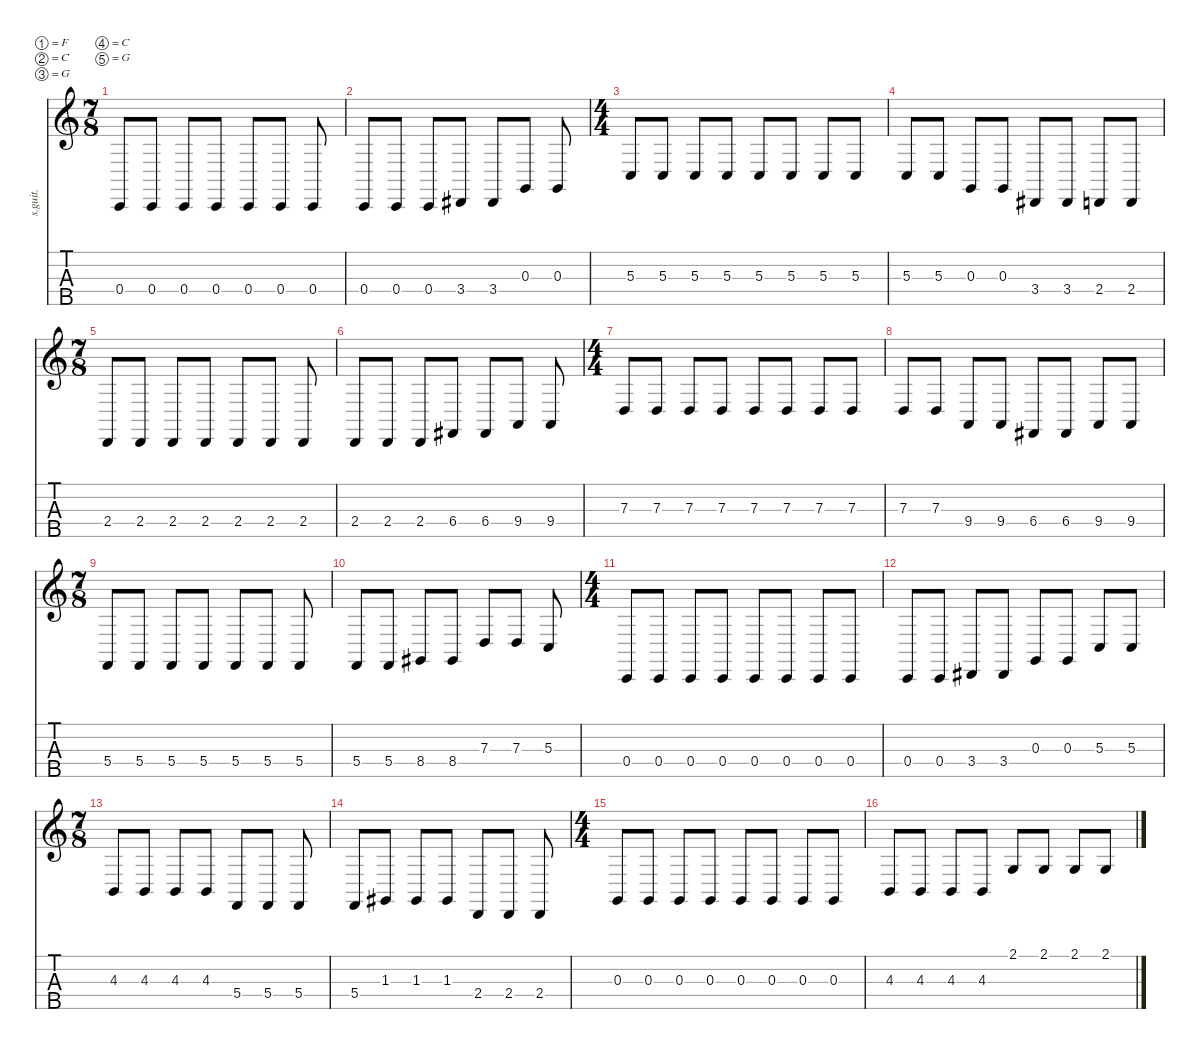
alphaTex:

\defaultSystemsLayout 4
\hideDynamics
\bracketExtendMode nobrackets
\track ("Adam \"Nolly\" Getgood" "s.guit.") {instrument electricbassfinger}
\staff {score tabs}
\tuning (F2 C2 G1 C1 G0)
\ts (7 8)
\beaming (8 2 2 2 2)
\tempo (213 hide)
\clef g2
\ks c
0.4.8{lyrics (0 "") lyrics (1 "") lyrics (2 "") lyrics (3 "") lyrics (4 "") dy f} 0.4.8{lyrics (0 "") lyrics (1 "") lyrics (2 "") lyrics (3 "") lyrics (4 "")} 0.4.8{lyrics (0 "") lyrics (1 "") lyrics (2 "") lyrics (3 "") lyrics (4 "")} 0.4.8{lyrics (0 "") lyrics (1 "") lyrics (2 "") lyrics (3 "") lyrics (4 "")} 0.4.8{lyrics (0 "") lyrics (1 "") lyrics (2 "") lyrics (3 "") lyrics (4 "")} 0.4.8{lyrics (0 "") lyrics (1 "") lyrics (2 "") lyrics (3 "") lyrics (4 "")} 0.4.8{lyrics (0 "") lyrics (1 "") lyrics (2 "") lyrics (3 "") lyrics (4 "")} |
0.4.8{lyrics (0 "") lyrics (1 "") lyrics (2 "") lyrics (3 "") lyrics (4 "")} 0.4.8{lyrics (0 "") lyrics (1 "") lyrics (2 "") lyrics (3 "") lyrics (4 "")} 0.4.8{lyrics (0 "") lyrics (1 "") lyrics (2 "") lyrics (3 "") lyrics (4 "")} 3.4{acc #}.8{lyrics (0 "") lyrics (1 "") lyrics (2 "") lyrics (3 "") lyrics (4 "")} 3.4{acc #}.8{lyrics (0 "") lyrics (1 "") lyrics (2 "") lyrics (3 "") lyrics (4 "")} 0.3.8{lyrics (0 "") lyrics (1 "") lyrics (2 "") lyrics (3 "") lyrics (4 "")} 0.3.8{lyrics (0 "") lyrics (1 "") lyrics (2 "") lyrics (3 "") lyrics (4 "")} |
\ts (4 4)
\beaming (8 2 2 2 2)
5.3.8{lyrics (0 "") lyrics (1 "") lyrics (2 "") lyrics (3 "") lyrics (4 "")} 5.3.8{lyrics (0 "") lyrics (1 "") lyrics (2 "") lyrics (3 "") lyrics (4 "")} 5.3.8{lyrics (0 "") lyrics (1 "") lyrics (2 "") lyrics (3 "") lyrics (4 "")} 5.3.8{lyrics (0 "") lyrics (1 "") lyrics (2 "") lyrics (3 "") lyrics (4 "")} 5.3.8{lyrics (0 "") lyrics (1 "") lyrics (2 "") lyrics (3 "") lyrics (4 "")} 5.3.8{lyrics (0 "") lyrics (1 "") lyrics (2 "") lyrics (3 "") lyrics (4 "")} 5.3.8{lyrics (0 "") lyrics (1 "") lyrics (2 "") lyrics (3 "") lyrics (4 "")} 5.3.8{lyrics (0 "") lyrics (1 "") lyrics (2 "") lyrics (3 "") lyrics (4 "")} |
5.3.8{lyrics (0 "") lyrics (1 "") lyrics (2 "") lyrics (3 "") lyrics (4 "")} 5.3.8{lyrics (0 "") lyrics (1 "") lyrics (2 "") lyrics (3 "") lyrics (4 "")} 0.3.8{lyrics (0 "") lyrics (1 "") lyrics (2 "") lyrics (3 "") lyrics (4 "")} 0.3.8{lyrics (0 "") lyrics (1 "") lyrics (2 "") lyrics (3 "") lyrics (4 "")} 3.4{acc #}.8{lyrics (0 "") lyrics (1 "") lyrics (2 "") lyrics (3 "") lyrics (4 "")} 3.4{acc #}.8{lyrics (0 "") lyrics (1 "") lyrics (2 "") lyrics (3 "") lyrics (4 "")} 2.4.8{lyrics (0 "") lyrics (1 "") lyrics (2 "") lyrics (3 "") lyrics (4 "")} 2.4.8{lyrics (0 "") lyrics (1 "") lyrics (2 "") lyrics (3 "") lyrics (4 "")} |
\ts (7 8)
\beaming (8 2 2 2 2)
2.4.8{lyrics (0 "") lyrics (1 "") lyrics (2 "") lyrics (3 "") lyrics (4 "") dy mf} 2.4.8{lyrics (0 "") lyrics (1 "") lyrics (2 "") lyrics (3 "") lyrics (4 "")} 2.4.8{lyrics (0 "") lyrics (1 "") lyrics (2 "") lyrics (3 "") lyrics (4 "")} 2.4.8{lyrics (0 "") lyrics (1 "") lyrics (2 "") lyrics (3 "") lyrics (4 "")} 2.4.8{lyrics (0 "") lyrics (1 "") lyrics (2 "") lyrics (3 "") lyrics (4 "")} 2.4.8{lyrics (0 "") lyrics (1 "") lyrics (2 "") lyrics (3 "") lyrics (4 "")} 2.4.8{lyrics (0 "") lyrics (1 "") lyrics (2 "") lyrics (3 "") lyrics (4 "")} |
2.4.8{lyrics (0 "") lyrics (1 "") lyrics (2 "") lyrics (3 "") lyrics (4 "")} 2.4.8{lyrics (0 "") lyrics (1 "") lyrics (2 "") lyrics (3 "") lyrics (4 "")} 2.4.8{lyrics (0 "") lyrics (1 "") lyrics (2 "") lyrics (3 "") lyrics (4 "")} 6.4{acc #}.8{lyrics (0 "") lyrics (1 "") lyrics (2 "") lyrics (3 "") lyrics (4 "")} 6.4{acc #}.8{lyrics (0 "") lyrics (1 "") lyrics (2 "") lyrics (3 "") lyrics (4 "")} 9.4.8{lyrics (0 "") lyrics (1 "") lyrics (2 "") lyrics (3 "") lyrics (4 "")} 9.4.8{lyrics (0 "") lyrics (1 "") lyrics (2 "") lyrics (3 "") lyrics (4 "")} |
\ts (4 4)
\beaming (8 2 2 2 2)
7.3.8{lyrics (0 "") lyrics (1 "") lyrics (2 "") lyrics (3 "") lyrics (4 "")} 7.3.8{lyrics (0 "") lyrics (1 "") lyrics (2 "") lyrics (3 "") lyrics (4 "")} 7.3.8{lyrics (0 "") lyrics (1 "") lyrics (2 "") lyrics (3 "") lyrics (4 "")} 7.3.8{lyrics (0 "") lyrics (1 "") lyrics (2 "") lyrics (3 "") lyrics (4 "")} 7.3.8{lyrics (0 "") lyrics (1 "") lyrics (2 "") lyrics (3 "") lyrics (4 "")} 7.3.8{lyrics (0 "") lyrics (1 "") lyrics (2 "") lyrics (3 "") lyrics (4 "")} 7.3.8{lyrics (0 "") lyrics (1 "") lyrics (2 "") lyrics (3 "") lyrics (4 "")} 7.3.8{lyrics (0 "") lyrics (1 "") lyrics (2 "") lyrics (3 "") lyrics (4 "")} |
7.3.8{lyrics (0 "") lyrics (1 "") lyrics (2 "") lyrics (3 "") lyrics (4 "")} 7.3.8{lyrics (0 "") lyrics (1 "") lyrics (2 "") lyrics (3 "") lyrics (4 "")} 9.4.8{lyrics (0 "") lyrics (1 "") lyrics (2 "") lyrics (3 "") lyrics (4 "")} 9.4.8{lyrics (0 "") lyrics (1 "") lyrics (2 "") lyrics (3 "") lyrics (4 "")} 6.4{acc #}.8{lyrics (0 "") lyrics (1 "") lyrics (2 "") lyrics (3 "") lyrics (4 "")} 6.4{acc #}.8{lyrics (0 "") lyrics (1 "") lyrics (2 "") lyrics (3 "") lyrics (4 "")} 9.4.8{lyrics (0 "") lyrics (1 "") lyrics (2 "") lyrics (3 "") lyrics (4 "")} 9.4.8{lyrics (0 "") lyrics (1 "") lyrics (2 "") lyrics (3 "") lyrics (4 "")} |
\ts (7 8)
\beaming (8 2 2 2 2)
5.4.8{lyrics (0 "") lyrics (1 "") lyrics (2 "") lyrics (3 "") lyrics (4 "")} 5.4.8{lyrics (0 "") lyrics (1 "") lyrics (2 "") lyrics (3 "") lyrics (4 "")} 5.4.8{lyrics (0 "") lyrics (1 "") lyrics (2 "") lyrics (3 "") lyrics (4 "")} 5.4.8{lyrics (0 "") lyrics (1 "") lyrics (2 "") lyrics (3 "") lyrics (4 "")} 5.4.8{lyrics (0 "") lyrics (1 "") lyrics (2 "") lyrics (3 "") lyrics (4 "")} 5.4.8{lyrics (0 "") lyrics (1 "") lyrics (2 "") lyrics (3 "") lyrics (4 "")} 5.4.8{lyrics (0 "") lyrics (1 "") lyrics (2 "") lyrics (3 "") lyrics (4 "")} |
5.4.8{lyrics (0 "") lyrics (1 "") lyrics (2 "") lyrics (3 "") lyrics (4 "")} 5.4.8{lyrics (0 "") lyrics (1 "") lyrics (2 "") lyrics (3 "") lyrics (4 "")} 8.4{acc #}.8{lyrics (0 "") lyrics (1 "") lyrics (2 "") lyrics (3 "") lyrics (4 "") dy f} 8.4{acc #}.8{lyrics (0 "") lyrics (1 "") lyrics (2 "") lyrics (3 "") lyrics (4 "") dy mf} 7.3.8{lyrics (0 "") lyrics (1 "") lyrics (2 "") lyrics (3 "") lyrics (4 "") dy f} 7.3.8{lyrics (0 "") lyrics (1 "") lyrics (2 "") lyrics (3 "") lyrics (4 "") dy mf} 5.3.8{lyrics (0 "") lyrics (1 "") lyrics (2 "") lyrics (3 "") lyrics (4 "") dy f} |
\ts (4 4)
\beaming (8 2 2 2 2)
0.4.8{lyrics (0 "") lyrics (1 "") lyrics (2 "") lyrics (3 "") lyrics (4 "") dy mf} 0.4.8{lyrics (0 "") lyrics (1 "") lyrics (2 "") lyrics (3 "") lyrics (4 "")} 0.4.8{lyrics (0 "") lyrics (1 "") lyrics (2 "") lyrics (3 "") lyrics (4 "")} 0.4.8{lyrics (0 "") lyrics (1 "") lyrics (2 "") lyrics (3 "") lyrics (4 "")} 0.4.8{lyrics (0 "") lyrics (1 "") lyrics (2 "") lyrics (3 "") lyrics (4 "")} 0.4.8{lyrics (0 "") lyrics (1 "") lyrics (2 "") lyrics (3 "") lyrics (4 "")} 0.4.8{lyrics (0 "") lyrics (1 "") lyrics (2 "") lyrics (3 "") lyrics (4 "")} 0.4.8{lyrics (0 "") lyrics (1 "") lyrics (2 "") lyrics (3 "") lyrics (4 "")} |
0.4.8{lyrics (0 "") lyrics (1 "") lyrics (2 "") lyrics (3 "") lyrics (4 "")} 0.4.8{lyrics (0 "") lyrics (1 "") lyrics (2 "") lyrics (3 "") lyrics (4 "")} 3.4{acc #}.8{lyrics (0 "") lyrics (1 "") lyrics (2 "") lyrics (3 "") lyrics (4 "")} 3.4{acc #}.8{lyrics (0 "") lyrics (1 "") lyrics (2 "") lyrics (3 "") lyrics (4 "")} 0.3.8{lyrics (0 "") lyrics (1 "") lyrics (2 "") lyrics (3 "") lyrics (4 "")} 0.3.8{lyrics (0 "") lyrics (1 "") lyrics (2 "") lyrics (3 "") lyrics (4 "")} 5.3.8{lyrics (0 "") lyrics (1 "") lyrics (2 "") lyrics (3 "") lyrics (4 "")} 5.3.8{lyrics (0 "") lyrics (1 "") lyrics (2 "") lyrics (3 "") lyrics (4 "")} |
\ts (7 8)
\beaming (8 2 2 2 2)
4.3.8{lyrics (0 "") lyrics (1 "") lyrics (2 "") lyrics (3 "") lyrics (4 "")} 4.3.8{lyrics (0 "") lyrics (1 "") lyrics (2 "") lyrics (3 "") lyrics (4 "")} 4.3.8{lyrics (0 "") lyrics (1 "") lyrics (2 "") lyrics (3 "") lyrics (4 "")} 4.3.8{lyrics (0 "") lyrics (1 "") lyrics (2 "") lyrics (3 "") lyrics (4 "")} 5.4.8{lyrics (0 "") lyrics (1 "") lyrics (2 "") lyrics (3 "") lyrics (4 "")} 5.4.8{lyrics (0 "") lyrics (1 "") lyrics (2 "") lyrics (3 "") lyrics (4 "")} 5.4.8{lyrics (0 "") lyrics (1 "") lyrics (2 "") lyrics (3 "") lyrics (4 "")} |
5.4.8{lyrics (0 "") lyrics (1 "") lyrics (2 "") lyrics (3 "") lyrics (4 "")} 1.3{acc #}.8{lyrics (0 "") lyrics (1 "") lyrics (2 "") lyrics (3 "") lyrics (4 "") dy f} 1.3{acc #}.8{lyrics (0 "") lyrics (1 "") lyrics (2 "") lyrics (3 "") lyrics (4 "")} 1.3{acc #}.8{lyrics (0 "") lyrics (1 "") lyrics (2 "") lyrics (3 "") lyrics (4 "")} 2.4.8{lyrics (0 "") lyrics (1 "") lyrics (2 "") lyrics (3 "") lyrics (4 "") dy mf} 2.4.8{lyrics (0 "") lyrics (1 "") lyrics (2 "") lyrics (3 "") lyrics (4 "")} 2.4.8{lyrics (0 "") lyrics (1 "") lyrics (2 "") lyrics (3 "") lyrics (4 "")} |
\ts (4 4)
\beaming (8 2 2 2 2)
0.3.8{lyrics (0 "") lyrics (1 "") lyrics (2 "") lyrics (3 "") lyrics (4 "")} 0.3.8{lyrics (0 "") lyrics (1 "") lyrics (2 "") lyrics (3 "") lyrics (4 "")} 0.3.8{lyrics (0 "") lyrics (1 "") lyrics (2 "") lyrics (3 "") lyrics (4 "")} 0.3.8{lyrics (0 "") lyrics (1 "") lyrics (2 "") lyrics (3 "") lyrics (4 "")} 0.3.8{lyrics (0 "") lyrics (1 "") lyrics (2 "") lyrics (3 "") lyrics (4 "")} 0.3.8{lyrics (0 "") lyrics (1 "") lyrics (2 "") lyrics (3 "") lyrics (4 "")} 0.3.8{lyrics (0 "") lyrics (1 "") lyrics (2 "") lyrics (3 "") lyrics (4 "")} 0.3.8{lyrics (0 "") lyrics (1 "") lyrics (2 "") lyrics (3 "") lyrics (4 "")} |
4.3.8{lyrics (0 "") lyrics (1 "") lyrics (2 "") lyrics (3 "") lyrics (4 "")} 4.3.8{lyrics (0 "") lyrics (1 "") lyrics (2 "") lyrics (3 "") lyrics (4 "")} 4.3.8{lyrics (0 "") lyrics (1 "") lyrics (2 "") lyrics (3 "") lyrics (4 "")} 4.3.8{lyrics (0 "") lyrics (1 "") lyrics (2 "") lyrics (3 "") lyrics (4 "")} 2.1.8{lyrics (0 "") lyrics (1 "") lyrics (2 "") lyrics (3 "") lyrics (4 "")} 2.1.8{lyrics (0 "") lyrics (1 "") lyrics (2 "") lyrics (3 "") lyrics (4 "")} 2.1.8{lyrics (0 "") lyrics (1 "") lyrics (2 "") lyrics (3 "") lyrics (4 "")} 2.1.8{lyrics (0 "") lyrics (1 "") lyrics (2 "") lyrics (3 "") lyrics (4 "")}
